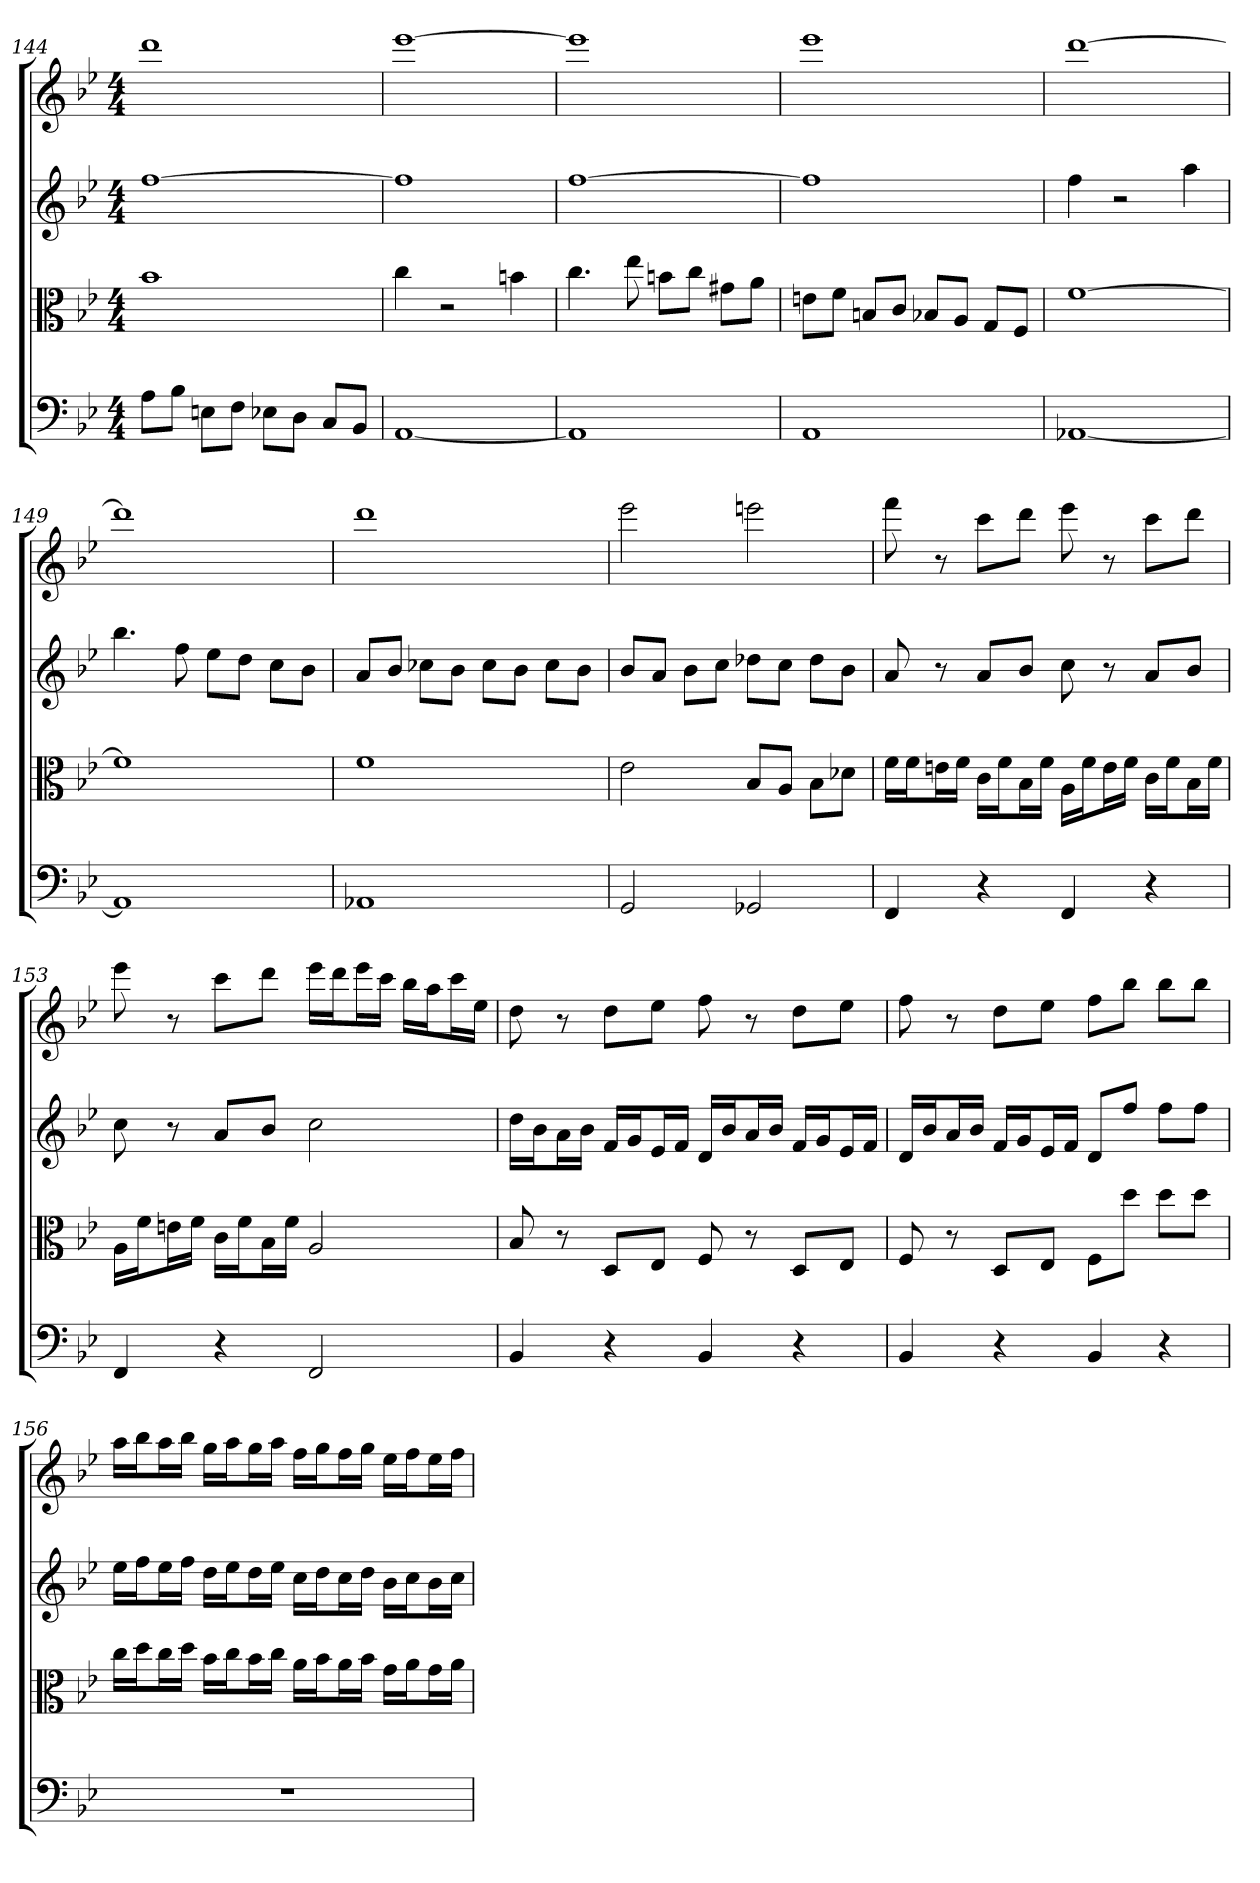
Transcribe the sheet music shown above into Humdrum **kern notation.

**kern	**kern	**kern	**kern
*part4	*part3	*part2	*part1
*staff4	*staff3	*staff2	*staff1
*clefF4	*clefC3	*	*
*k[b-e-]	*k[b-e-]	*k[b-e-]	*k[b-e-]
*B-:	*B-:	*B-:	*B-:
*M4/4	*M4/4	*M4/4	*M4/4
=144	=144	=144	=144
8A\L	1b-	[1ff	1ddd
8B-\J	.	.	.
8En\L	.	.	.
8F\J	.	.	.
8E-X\L	.	.	.
8D\J	.	.	.
8C/L	.	.	.
8BB-/J	.	.	.
=145	=145	=145	=145
[1AA	4cc	1ff]	[1eee-
.	2r	.	.
.	4bn	.	.
=146	=146	=146	=146
1AA]	4.cc	[1ff	1eee-]
.	8ee-	.	.
.	8bn\L	.	.
.	8cc\J	.	.
.	8g#X\L	.	.
.	8a\J	.	.
=147	=147	=147	=147
1AA	8en\L	1ff]	1eee-
.	8f\J	.	.
.	8Bn/L	.	.
.	8c/J	.	.
.	8B-X/L	.	.
.	8A/J	.	.
.	8G/L	.	.
.	8F/J	.	.
=148	=148	=148	=148
[1AA-X	[1f	4ff	[1ddd
.	.	2r	.
.	.	4aa	.
=149	=149	=149	=149
1AA-]	1f]	4.bb-	1ddd]
.	.	8ff	.
.	.	8ee-L	.
.	.	8ddJ	.
.	.	8ccL	.
.	.	8b-J	.
=150	=150	=150	=150
1AA-X	1f	8aL	1ddd
.	.	8b-J	.
.	.	8cc-XL	.
.	.	8b-J	.
.	.	8cc-L	.
.	.	8b-J	.
.	.	8cc-L	.
.	.	8b-J	.
=151	=151	=151	=151
2GG	2e-	8b-L	2eee-
.	.	8aJ	.
.	.	8b-L	.
.	.	8ccJ	.
2GG-X	8B-/L	8dd-XL	2eeen
.	8A/J	8ccJ	.
.	8B-\L	8dd-L	.
.	8d-X\J	8b-J	.
=152	=152	=152	=152
4FF	16f\LL	8a	8fff
.	16f\J	.	.
.	16en\L	8r	8r
.	16f\JJ	.	.
4r	16c\LL	8aL	8cccL
.	16f\J	.	.
.	16B-\L	8b-J	8dddJ
.	16f\JJ	.	.
4FF	16A\LL	8cc	8eee-
.	16f\J	.	.
.	16e\L	8r	8r
.	16f\JJ	.	.
4r	16c\LL	8aL	8cccL
.	16f\J	.	.
.	16B-\L	8b-J	8dddJ
.	16f\JJ	.	.
=153	=153	=153	=153
4FF	16A\LL	8cc	8eee-
.	16f\J	.	.
.	16en\L	8r	8r
.	16f\JJ	.	.
4r	16c\LL	8aL	8cccL
.	16f\J	.	.
.	16B-\L	8b-J	8dddJ
.	16f\JJ	.	.
2FF	2A	2cc	16eee-LL
.	.	.	16dddJ
.	.	.	16eee-L
.	.	.	16cccJJ
.	.	.	16bb-LL
.	.	.	16aaJ
.	.	.	16cccL
.	.	.	16ee-JJ
=154	=154	=154	=154
4BB-	8B-	16ddLL	8dd
.	.	16b-J	.
.	8r	16aL	8r
.	.	16b-JJ	.
4r	8D/L	16fLL	8ddL
.	.	16gJ	.
.	8E-/J	16e-L	8ee-J
.	.	16fJJ	.
4BB-	8F	16dLL	8ff
.	.	16b-J	.
.	8r	16aL	8r
.	.	16b-JJ	.
4r	8D/L	16fLL	8ddL
.	.	16gJ	.
.	8E-/J	16e-L	8ee-J
.	.	16fJJ	.
=155	=155	=155	=155
4BB-	8F	16dLL	8ff
.	.	16b-J	.
.	8r	16aL	8r
.	.	16b-JJ	.
4r	8D/L	16fLL	8ddL
.	.	16gJ	.
.	8E-/J	16e-L	8ee-J
.	.	16fJJ	.
4BB-	8F\L	8dL	8ffL
.	8dd\J	8ffJ	8bb-J
4r	8dd\L	8ffL	8bb-L
.	8dd\J	8ffJ	8bb-J
=156	=156	=156	=156
1r	16cc\LL	16ee-LL	16aaLL
.	16dd\J	16ffJ	16bb-J
.	16cc\L	16ee-L	16aaL
.	16dd\JJ	16ffJJ	16bb-JJ
.	16b-\LL	16ddLL	16ggLL
.	16cc\J	16ee-J	16aaJ
.	16b-\L	16ddL	16ggL
.	16cc\JJ	16ee-JJ	16aaJJ
.	16a\LL	16ccLL	16ffLL
.	16b-\J	16ddJ	16ggJ
.	16a\L	16ccL	16ffL
.	16b-\JJ	16ddJJ	16ggJJ
.	16g\LL	16b-LL	16ee-LL
.	16a\J	16ccJ	16ffJ
.	16g\L	16b-L	16ee-L
.	16a\JJ	16ccJJ	16ffJJ
=	=	=	=
*-	*-	*-	*-
